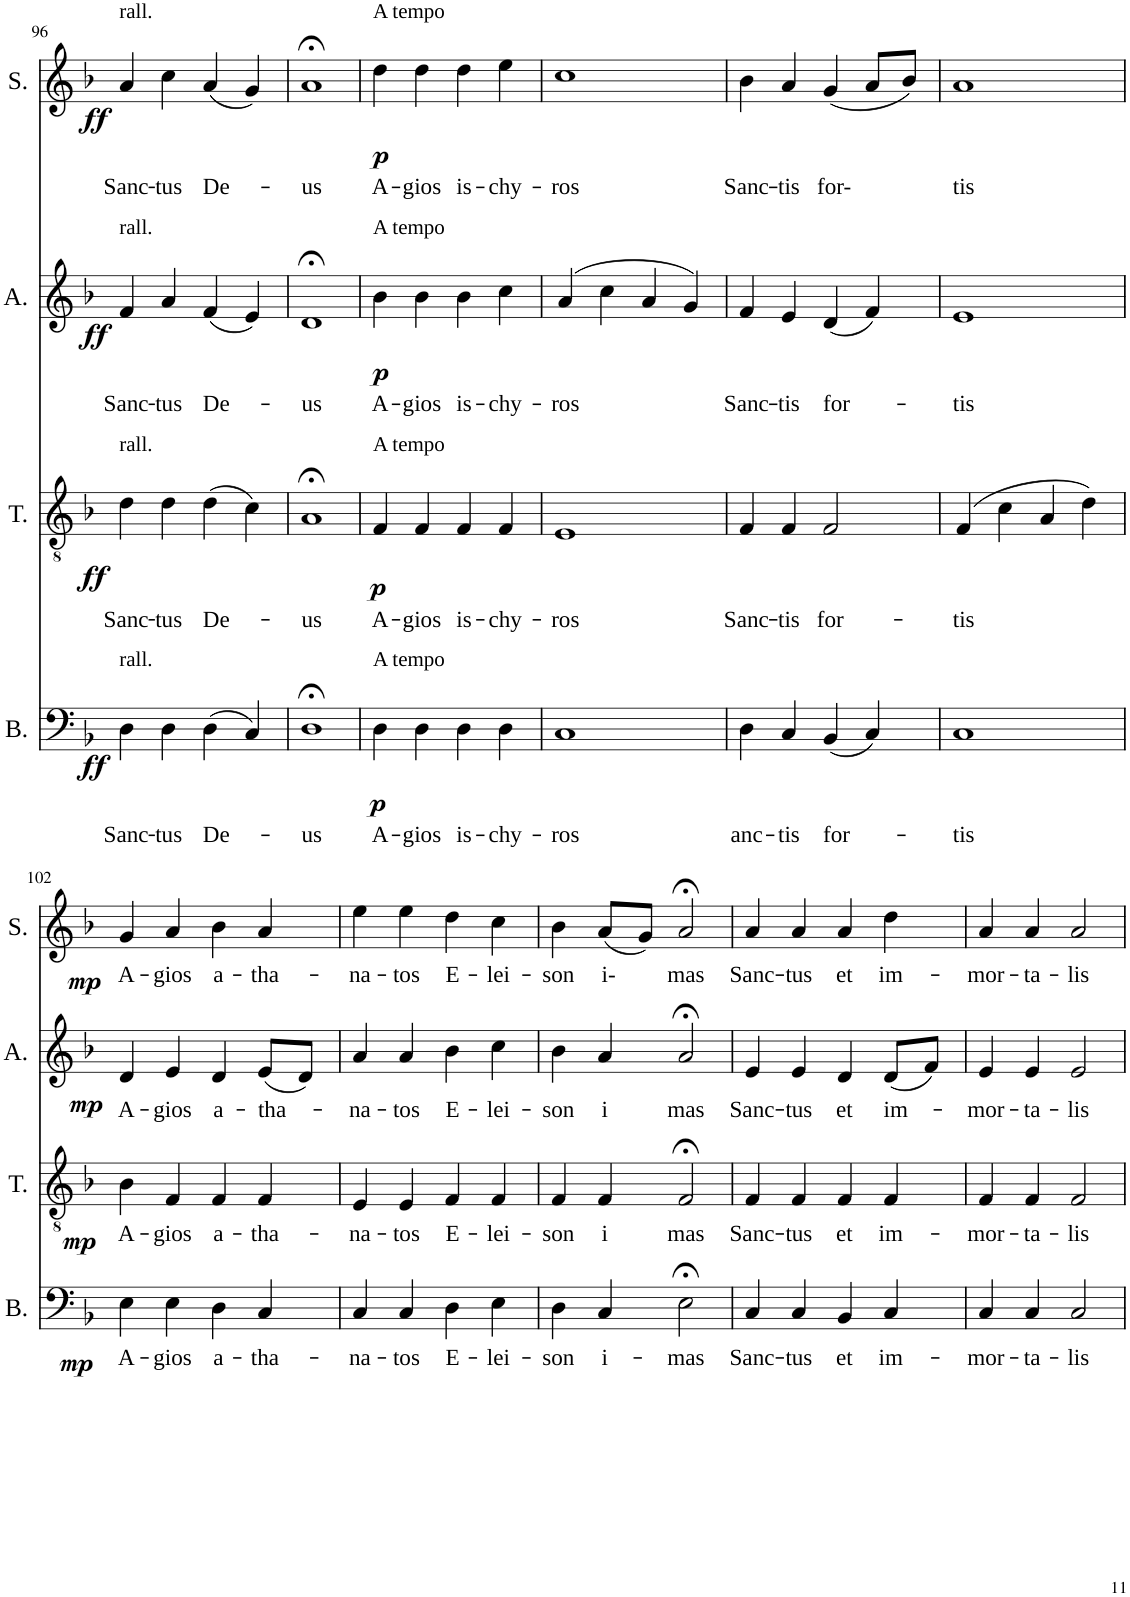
**kern	**text	**dynam	**kern	**text	**dynam	**kern	**text	**dynam	**kern	**text	**dynam
*part4	*part4	*part4	*part3	*part3	*part3	*part2	*part2	*part2	*part1	*part1	*part1
*staff4	*staff4	*staff4	*staff3	*staff3	*staff3	*staff2	*staff2	*staff2	*staff1	*staff1	*staff1
*I"Bass	*	*	*I"Tenor	*	*	*I"Alto	*	*	*I"Soprano	*	*
*I'B.	*	*	*I'T.	*	*	*I'A.	*	*	*I'S.	*	*
!!LO:PB:g=z
*clefF4	*	*	*clefGv2	*	*	*clefG2	*	*	*clefG2	*	*
*k[b-]	*	*	*k[b-]	*	*	*k[b-]	*	*	*k[b-]	*	*
*M4/4	*	*	*M4/4	*	*	*M4/4	*	*	*M4/4	*	*
=96	=96	=96	=96	=96	=96	=96	=96	=96	=96	=96	=96
!	!	!	!	!	!	!	!	!	!LO:TX:a:t=rall.	!	!
!	!	!	!	!	!	!LO:TX:a:t=rall.	!	!	!	!	!
!	!	!	!LO:TX:a:t=rall.	!	!	!	!	!	!	!	!
!LO:TX:a:t=rall.	!	!	!	!	!	!	!	!	!	!	!
!	!LO:LY:b	!LO:DY:b	!	!LO:LY:b	!LO:DY:b	!	!LO:LY:b	!LO:DY:b	!	!LO:LY:b	!LO:DY:b
4D\	Sanc-	ff	4d\	Sanc-	ff	4f/	Sanc-	ff	4a/	Sanc-	ff
!	!LO:LY:b	!	!	!LO:LY:b	!	!	!LO:LY:b	!	!	!LO:LY:b	!
4D\	-tus	.	4d\	-tus	.	4a/	-tus	.	4cc\	-tus	.
!	!LO:LY:b	!	!	!LO:LY:b	!	!	!LO:LY:b	!	!	!LO:LY:b	!
(4D\	De-	.	(4d\	De-	.	(4f/	De-	.	(4a/	De-	.
4C/)	.	.	4c\)	.	.	4e/)	.	.	4g/)	.	.
=97	=97	=97	=97	=97	=97	=97	=97	=97	=97	=97	=97
!	!LO:LY:b	!	!	!LO:LY:b	!	!	!LO:LY:b	!	!	!LO:LY:b	!
1D;<	-us	.	1A;<	-us	.	1d;<	-us	.	1a;<	-us	.
=98	=98	=98	=98	=98	=98	=98	=98	=98	=98	=98	=98
!	!	!	!	!	!	!	!	!	!LO:TX:a:t=A tempo	!	!
!	!	!	!	!	!	!LO:TX:a:t=A tempo	!	!	!	!	!
!	!	!	!LO:TX:a:t=A tempo	!	!	!	!	!	!	!	!
!LO:TX:a:t=A tempo	!	!	!	!	!	!	!	!	!	!	!
!	!LO:LY:b	!LO:DY:b	!	!LO:LY:b	!LO:DY:b	!	!LO:LY:b	!LO:DY:b	!	!LO:LY:b	!LO:DY:b
4D\	A-	p	4F/	A-	p	4b-\	A-	p	4dd\	A-	p
!	!LO:LY:b	!	!	!LO:LY:b	!	!	!LO:LY:b	!	!	!LO:LY:b	!
4D\	-gios	.	4F/	-gios	.	4b-\	-gios	.	4dd\	-gios	.
!	!LO:LY:b	!	!	!LO:LY:b	!	!	!LO:LY:b	!	!	!LO:LY:b	!
4D\	is-	.	4F/	is-	.	4b-\	is-	.	4dd\	is-	.
!	!LO:LY:b	!	!	!LO:LY:b	!	!	!LO:LY:b	!	!	!LO:LY:b	!
4D\	-chy-	.	4F/	-chy-	.	4cc\	-chy-	.	4ee\	-chy-	.
=99	=99	=99	=99	=99	=99	=99	=99	=99	=99	=99	=99
!	!LO:LY:b	!	!	!LO:LY:b	!	!	!LO:LY:b	!	!	!LO:LY:b	!
1C	-ros	.	1E	-ros	.	(4a/	-ros	.	1cc	-ros	.
.	.	.	.	.	.	4cc\	.	.	.	.	.
.	.	.	.	.	.	4a/	.	.	.	.	.
.	.	.	.	.	.	4g/)	.	.	.	.	.
=100	=100	=100	=100	=100	=100	=100	=100	=100	=100	=100	=100
!	!LO:LY:b	!	!	!LO:LY:b	!	!	!LO:LY:b	!	!	!LO:LY:b	!
4D\	anc-	.	4F/	Sanc-	.	4f/	Sanc-	.	4b-\	Sanc-	.
!	!LO:LY:b	!	!	!LO:LY:b	!	!	!LO:LY:b	!	!	!LO:LY:b	!
4C/	-tis	.	4F/	-tis	.	4e/	-tis	.	4a/	-tis	.
!	!LO:LY:b	!	!	!LO:LY:b	!	!	!LO:LY:b	!	!	!LO:LY:b	!
(4BB-/	for-	.	2F/	for-	.	(4d/	for-	.	(4g/	for-	.
4C/)	.	.	.	.	.	4f/)	.	.	8a/L	.	.
.	.	.	.	.	.	.	.	.	8b-/J)	.	.
=101	=101	=101	=101	=101	=101	=101	=101	=101	=101	=101	=101
!	!LO:LY:b	!	!	!LO:LY:b	!	!	!LO:LY:b	!	!	!LO:LY:b	!
1C	-tis	.	(4F/	-tis	.	1e	-tis	.	1a	tis	.
.	.	.	4c\	.	.	.	.	.	.	.	.
.	.	.	4A/	.	.	.	.	.	.	.	.
.	.	.	4d\)	.	.	.	.	.	.	.	.
!!LO:LB:g=z
=102	=102	=102	=102	=102	=102	=102	=102	=102	=102	=102	=102
!	!LO:LY:b	!LO:DY:b	!	!LO:LY:b	!LO:DY:b	!	!LO:LY:b	!LO:DY:b	!	!LO:LY:b	!LO:DY:b
4E\	A-	mp	4B-\	A-	mp	4d/	A-	mp	4g/	A-	mp
!	!LO:LY:b	!	!	!LO:LY:b	!	!	!LO:LY:b	!	!	!LO:LY:b	!
4E\	-gios	.	4F/	-gios	.	4e/	-gios	.	4a/	-gios	.
!	!LO:LY:b	!	!	!LO:LY:b	!	!	!LO:LY:b	!	!	!LO:LY:b	!
4D\	a-	.	4F/	a-	.	4d/	a-	.	4b-\	a-	.
!	!LO:LY:b	!	!	!LO:LY:b	!	!	!LO:LY:b	!	!	!LO:LY:b	!
4C/	-tha-	.	4F/	-tha-	.	(8e/L	-tha-	.	4a/	-tha-	.
.	.	.	.	.	.	8d/J)	.	.	.	.	.
=103	=103	=103	=103	=103	=103	=103	=103	=103	=103	=103	=103
!	!LO:LY:b	!	!	!LO:LY:b	!	!	!LO:LY:b	!	!	!LO:LY:b	!
4C/	-na-	.	4E/	-na-	.	4a/	-na-	.	4ee\	-na-	.
!	!LO:LY:b	!	!	!LO:LY:b	!	!	!LO:LY:b	!	!	!LO:LY:b	!
4C/	-tos	.	4E/	-tos	.	4a/	-tos	.	4ee\	-tos	.
!	!LO:LY:b	!	!	!LO:LY:b	!	!	!LO:LY:b	!	!	!LO:LY:b	!
4D\	E-	.	4F/	E-	.	4b-\	E-	.	4dd\	E-	.
!	!LO:LY:b	!	!	!LO:LY:b	!	!	!LO:LY:b	!	!	!LO:LY:b	!
4E\	-lei-	.	4F/	-lei-	.	4cc\	-lei-	.	4cc\	-lei-	.
=104	=104	=104	=104	=104	=104	=104	=104	=104	=104	=104	=104
!	!LO:LY:b	!	!	!LO:LY:b	!	!	!LO:LY:b	!	!	!LO:LY:b	!
4D\	-son	.	4F/	-son	.	4b-\	-son	.	4b-\	-son	.
!	!LO:LY:b	!	!	!LO:LY:b	!	!	!LO:LY:b	!	!	!LO:LY:b	!
4C/	i-	.	4F/	i	.	4a/	i	.	(8a/L	i-	.
.	.	.	.	.	.	.	.	.	8g/J)	.	.
!	!LO:LY:b	!	!	!LO:LY:b	!	!	!LO:LY:b	!	!	!LO:LY:b	!
2E;<\	-mas	.	2F;</	mas	.	2a;</	mas	.	2a;</	mas	.
=105	=105	=105	=105	=105	=105	=105	=105	=105	=105	=105	=105
!	!LO:LY:b	!	!	!LO:LY:b	!	!	!LO:LY:b	!	!	!LO:LY:b	!
4C/	Sanc-	.	4F/	Sanc-	.	4e/	Sanc-	.	4a/	Sanc-	.
!	!LO:LY:b	!	!	!LO:LY:b	!	!	!LO:LY:b	!	!	!LO:LY:b	!
4C/	-tus	.	4F/	-tus	.	4e/	-tus	.	4a/	-tus	.
!	!LO:LY:b	!	!	!LO:LY:b	!	!	!LO:LY:b	!	!	!LO:LY:b	!
4BB-/	et	.	4F/	et	.	4d/	et	.	4a/	et	.
!	!LO:LY:b	!	!	!LO:LY:b	!	!	!LO:LY:b	!	!	!LO:LY:b	!
4C/	im-	.	4F/	im-	.	(8d/L	im-	.	4dd\	im-	.
.	.	.	.	.	.	8f/J)	.	.	.	.	.
=106	=106	=106	=106	=106	=106	=106	=106	=106	=106	=106	=106
!	!LO:LY:b	!	!	!LO:LY:b	!	!	!LO:LY:b	!	!	!LO:LY:b	!
4C/	-mor-	.	4F/	-mor-	.	4e/	-mor-	.	4a/	-mor-	.
!	!LO:LY:b	!	!	!LO:LY:b	!	!	!LO:LY:b	!	!	!LO:LY:b	!
4C/	-ta-	.	4F/	-ta-	.	4e/	-ta-	.	4a/	-ta-	.
!	!LO:LY:b	!	!	!LO:LY:b	!	!	!LO:LY:b	!	!	!LO:LY:b	!
2C/	-lis	.	2F/	-lis	.	2e/	-lis	.	2a/	-lis	.
=	=	=	=	=	=	=	=	=	=	=	=
*-	*-	*-	*-	*-	*-	*-	*-	*-	*-	*-	*-
